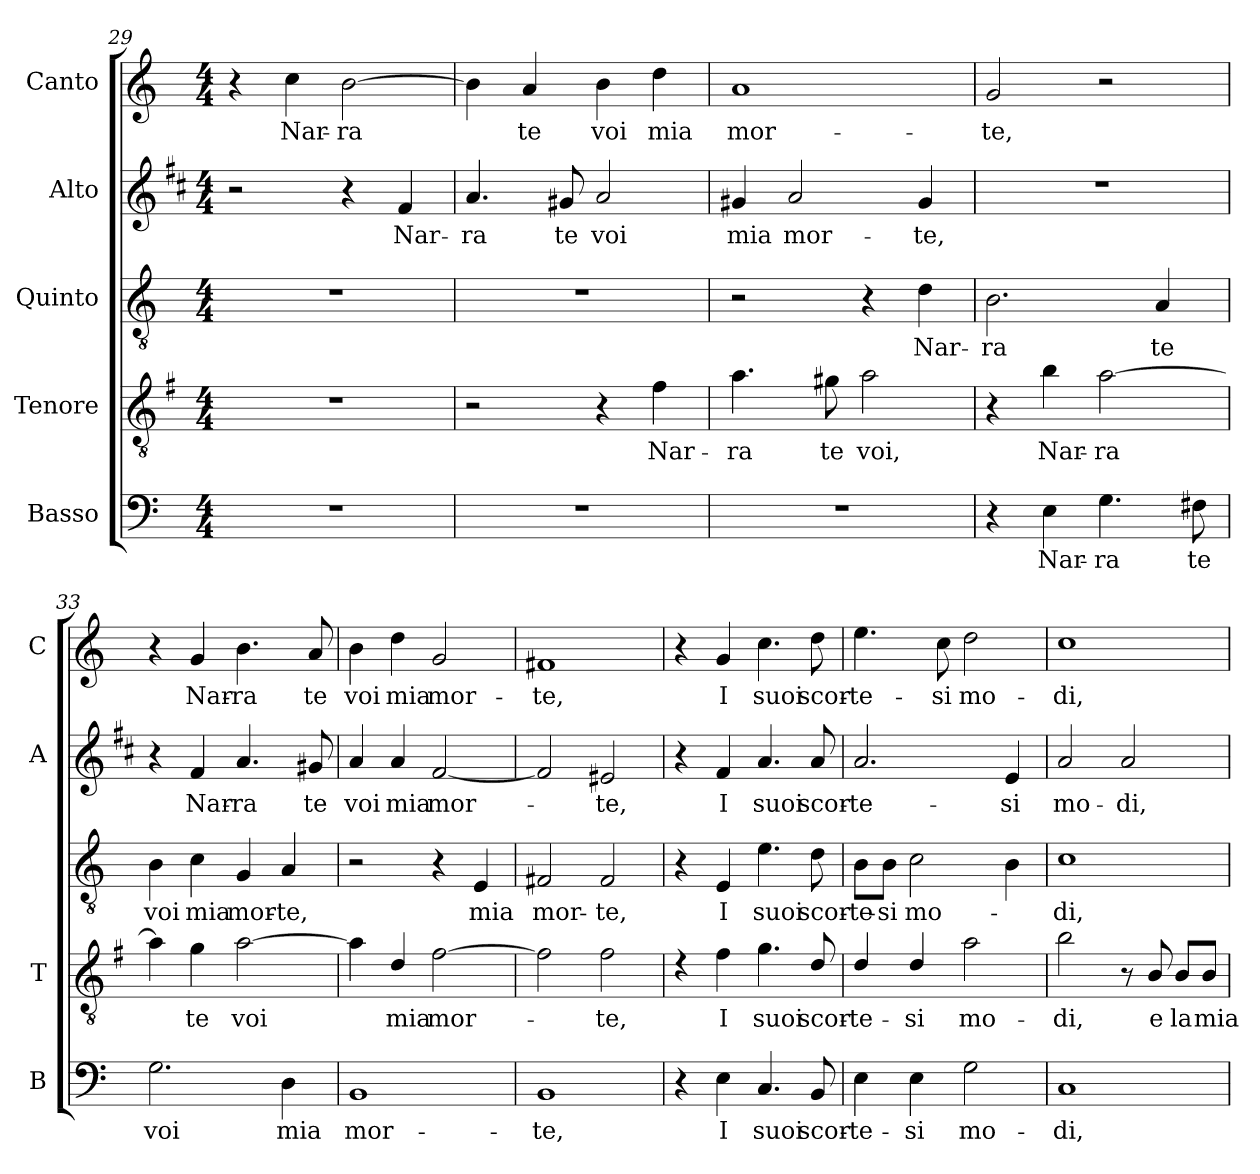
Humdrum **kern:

**kern	**text	**kern	**text	**kern	**text	**kern	**text	**kern	**text
*part5	*part5	*part4	*part4	*part3	*part3	*part2	*part2	*part1	*part1
*staff5	*staff5	*staff4	*staff4	*staff3	*staff3	*staff2	*staff2	*staff1	*staff1
*I"Basso	*	*I"Tenore	*	*I"Quinto	*	*I"Alto	*	*I"Canto	*
*I'B	*	*I'T	*	*	*	*I'A	*	*I'C	*
*clefF4	*	*clefGv2	*	*clefGv2	*	*clefG2	*	*clefG2	*
*	*	*ITrd4c7	*	*	*	*ITrd1c2	*	*	*
*k[]	*	*k[]	*	*k[]	*	*k[]	*	*k[]	*
*C:	*	*C:	*	*C:	*	*C:	*	*C:	*
*M4/4	*	*M4/4	*	*M4/4	*	*M4/4	*	*M4/4	*
=29	=29	=29	=29	=29	=29	=29	=29	=29	=29
1r	.	1r	.	1r	.	2r	.	4r	.
!	!	!	!	!	!	!	!	!	!LO:LY:b
.	.	.	.	.	.	.	.	4cc\	Nar-
!	!	!	!	!	!	!	!	!	!LO:LY:b
.	.	.	.	.	.	4r	.	[2b\	-ra
!	!	!	!	!	!	!	!LO:LY:b	!	!
.	.	.	.	.	.	4e/	Nar-	.	.
=30	=30	=30	=30	=30	=30	=30	=30	=30	=30
!	!	!	!	!	!	!	!LO:LY:b	!	!
1r	.	2r	.	1r	.	4.g/	-ra	4b\]	.
!	!	!	!	!	!	!	!	!	!LO:LY:b
.	.	.	.	.	.	.	.	4a/	te
!	!	!	!	!	!	!	!LO:LY:b	!	!
.	.	.	.	.	.	8f#X/	te	.	.
!	!	!	!	!	!	!	!LO:LY:b	!	!LO:LY:b
.	.	4r	.	.	.	2g/	voi	4b\	voi
!	!	!	!LO:LY:b	!	!	!	!	!	!LO:LY:b
.	.	4B\	Nar-	.	.	.	.	4dd\	mia
=31	=31	=31	=31	=31	=31	=31	=31	=31	=31
!	!	!	!LO:LY:b	!	!	!	!LO:LY:b	!	!LO:LY:b
1r	.	4.d\	-ra	2r	.	4f#X/	mia	1a	mor-
!	!	!	!	!	!	!	!LO:LY:b	!	!
.	.	.	.	.	.	2g/	mor-	.	.
!	!	!	!LO:LY:b	!	!	!	!	!	!
.	.	8c#X\	te	.	.	.	.	.	.
!	!	!	!LO:LY:b	!	!	!	!	!	!
.	.	2d\	voi,	4r	.	.	.	.	.
!	!	!	!	!	!LO:LY:b	!	!LO:LY:b	!	!
.	.	.	.	4d\	Nar-	4f#/	-te,	.	.
=32	=32	=32	=32	=32	=32	=32	=32	=32	=32
!	!	!	!	!	!LO:LY:b	!	!	!	!LO:LY:b
4r	.	4r	.	2.B\	-ra	1r	.	2g/	-te,
!	!LO:LY:b	!	!LO:LY:b	!	!	!	!	!	!
4E\	Nar-	4e\	Nar-	.	.	.	.	.	.
!	!LO:LY:b	!	!LO:LY:b	!	!	!	!	!	!
4.G\	-ra	[2d\	-ra	.	.	.	.	2r	.
!	!	!	!	!	!LO:LY:b	!	!	!	!
.	.	.	.	4A/	te	.	.	.	.
!	!LO:LY:b	!	!	!	!	!	!	!	!
8F#X\	te	.	.	.	.	.	.	.	.
=33	=33	=33	=33	=33	=33	=33	=33	=33	=33
!	!LO:LY:b	!	!	!	!LO:LY:b	!	!	!	!
2.G\	voi	4d\]	.	4B\	voi	4r	.	4r	.
!	!	!	!LO:LY:b	!	!LO:LY:b	!	!LO:LY:b	!	!LO:LY:b
.	.	4c\	te	4c\	mia	4e/	Nar-	4g/	Nar-
!	!	!	!LO:LY:b	!	!LO:LY:b	!	!LO:LY:b	!	!LO:LY:b
.	.	[2d\	voi	4G/	mor-	4.g/	-ra	4.b\	-ra
!	!LO:LY:b	!	!	!	!LO:LY:b	!	!	!	!
4D\	mia	.	.	4A/	-te,	.	.	.	.
!	!	!	!	!	!	!	!LO:LY:b	!	!LO:LY:b
.	.	.	.	.	.	8f#X/	te	8a/	te
!!LO:PB:g=z
=34	=34	=34	=34	=34	=34	=34	=34	=34	=34
!	!LO:LY:b	!	!	!	!	!	!LO:LY:b	!	!LO:LY:b
1BB	mor-	4d\]	.	2r	.	4g/	voi	4b\	voi
!	!	!	!LO:LY:b	!	!	!	!LO:LY:b	!	!LO:LY:b
.	.	4G/	mia	.	.	4g/	mia	4dd\	mia
!	!	!	!LO:LY:b	!	!	!	!LO:LY:b	!	!LO:LY:b
.	.	[2B\	mor-	4r	.	[2e/	mor-	2g/	mor-
!	!	!	!	!	!LO:LY:b	!	!	!	!
.	.	.	.	4E/	mia	.	.	.	.
=35	=35	=35	=35	=35	=35	=35	=35	=35	=35
!	!LO:LY:b	!	!	!	!LO:LY:b	!	!	!	!LO:LY:b
1BB	-te,	2B\]	.	2F#X/	mor-	2e/]	.	1f#X	-te,
!	!	!	!LO:LY:b	!	!LO:LY:b	!	!LO:LY:b	!	!
.	.	2B\	-te,	2F#/	-te,	2d#X/	-te,	.	.
=36	=36	=36	=36	=36	=36	=36	=36	=36	=36
4r	.	4rc	.	4r	.	4r	.	4r	.
!	!LO:LY:b	!	!LO:LY:b	!	!LO:LY:b	!	!LO:LY:b	!	!LO:LY:b
4E\	I	4B\	I	4E/	I	4e/	I	4g/	I
!	!LO:LY:b	!	!LO:LY:b	!	!LO:LY:b	!	!LO:LY:b	!	!LO:LY:b
4.C/	suoi	4.c\	suoi	4.e\	suoi	4.g/	suoi	4.cc\	suoi
!	!LO:LY:b	!	!LO:LY:b	!	!LO:LY:b	!	!LO:LY:b	!	!LO:LY:b
8BB/	scor-	8G/	scor-	8d\	scor-	8g/	scor-	8dd\	scor-
=37	=37	=37	=37	=37	=37	=37	=37	=37	=37
!	!LO:LY:b	!	!LO:LY:b	!	!LO:LY:b	!	!LO:LY:b	!	!LO:LY:b
4E\	-te-	4G/	-te-	8B\L	-te-	2.g/	-te-	4.ee\	-te-
!	!	!	!	!	!LO:LY:b	!	!	!	!
.	.	.	.	8B\J	-si	.	.	.	.
!	!LO:LY:b	!	!LO:LY:b	!	!LO:LY:b	!	!	!	!
4E\	-si	4G/	-si	2c\	mo-	.	.	.	.
!	!	!	!	!	!	!	!	!	!LO:LY:b
.	.	.	.	.	.	.	.	8cc\	-si
!	!LO:LY:b	!	!LO:LY:b	!	!	!	!	!	!LO:LY:b
2G\	mo-	2d\	mo-	.	.	.	.	2dd\	mo-
!	!	!	!	!	!	!	!LO:LY:b	!	!
.	.	.	.	4B\	.	4d/	-si	.	.
=38	=38	=38	=38	=38	=38	=38	=38	=38	=38
!	!LO:LY:b	!	!LO:LY:b	!	!LO:LY:b	!	!LO:LY:b	!	!LO:LY:b
1C	-di,	2e\	-di,	1c	-di,	2g/	mo-	1cc	-di,
!	!	!	!	!	!	!	!LO:LY:b	!	!
.	.	8r	.	.	.	2g/	-di,	.	.
!	!	!	!LO:LY:b	!	!	!	!	!	!
.	.	8E/	e	.	.	.	.	.	.
!	!	!	!LO:LY:b	!	!	!	!	!	!
.	.	8E/L	la	.	.	.	.	.	.
!	!	!	!LO:LY:b	!	!	!	!	!	!
.	.	8E/J	mia	.	.	.	.	.	.
=	=	=	=	=	=	=	=	=	=
*-	*-	*-	*-	*-	*-	*-	*-	*-	*-
